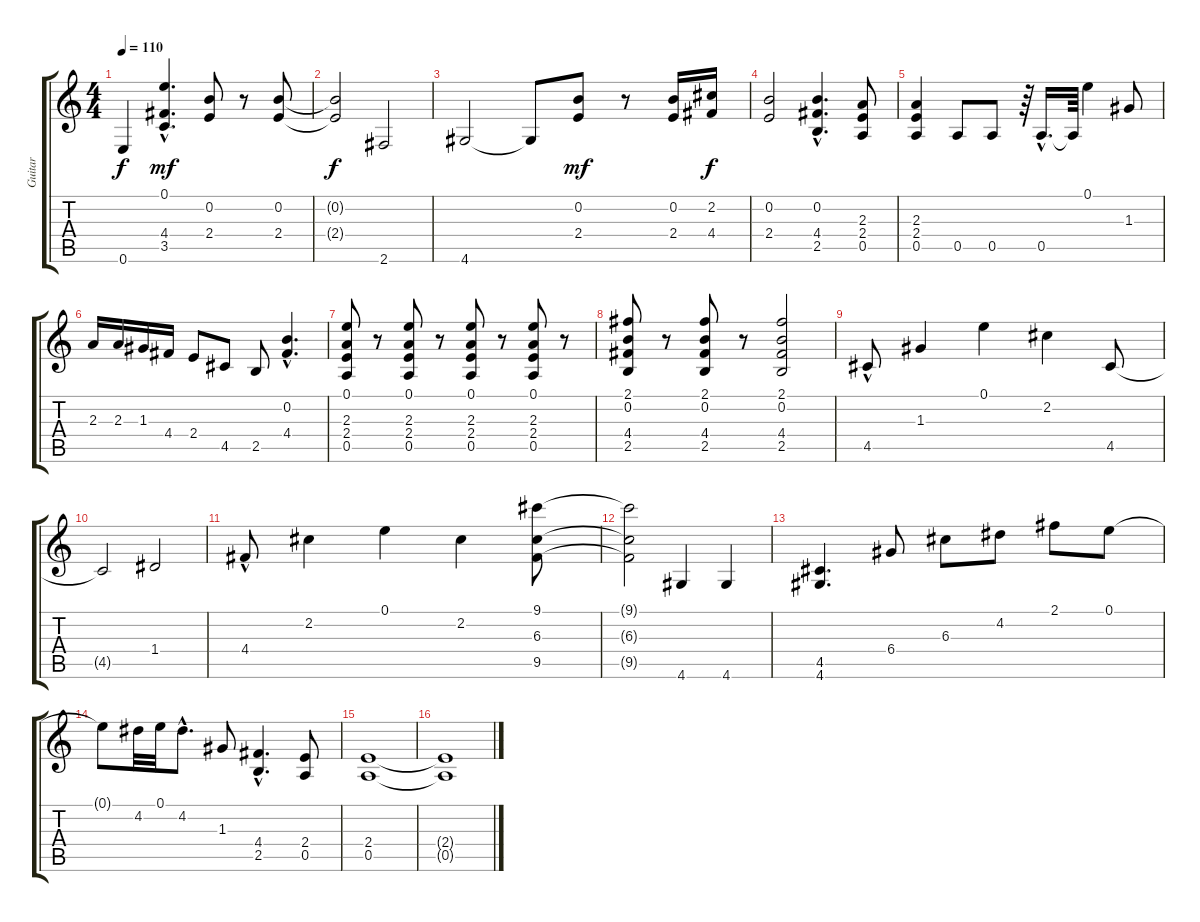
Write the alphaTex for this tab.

\track ("Guitar" "Guitar") {instrument distortionguitar}
\staff {score tabs}
\tuning (E4 B3 G3 D3 A2 E2) {hide}
\ts (4 4)
\tempo 110
\clef g2
\ks c
0.6.4{dy f} (0.1{hac} 4.4{hac} 3.5{hac}).4{d dy mf} (0.2 2.4).8 r.8 (0.2 2.4).8 |
(0.2{t} 2.4{t}).2{dy f} 2.6.2 |
4.6.2 4.6{t}.8 (0.2 2.4).8{dy mf} r.8 (0.2 2.4).16 (2.2 4.4).16{dy f} |
(0.2 2.4).2 (0.2{hac} 4.4{hac} 2.5{hac}).4{d} (2.3 2.4 0.5).8 |
(2.3 2.4 0.5).4 0.5.8 0.5.8 r.64 0.5{hac}.16{d} 0.5{t}.64 0.1.4 1.3.8 |
2.3.16 2.3.16 1.3.16 4.4.16 2.4.8 4.5.8 2.5.8 (0.2{hac} 4.4{hac}).4{d} |
(0.1 2.3 2.4 0.5).8 r.8 (0.1 2.3 2.4 0.5).8 r.8 (0.1 2.3 2.4 0.5).8 r.8 (0.1 2.3 2.4 0.5).8 r.8 |
(2.1 0.2 4.4 2.5).8 r.8 (2.1 0.2 4.4 2.5).8 r.8 (2.1 0.2 4.4 2.5).2 |
4.5{hac}.8 1.3.4 0.1.4 2.2.4 4.5.8 |
4.5{t}.2 1.4.2 |
4.4{hac}.8 2.2.4 0.1.4 2.2.4 (9.1 6.3 9.5).8 |
(9.1{t} 6.3{t} 9.5{t}).2 4.6.4 4.6.4 |
(4.5 4.6).4{d} 6.4.8 6.3.8 4.2.8 2.1.8 0.1.8 |
0.1{t}.8 4.2.32 0.1.32 4.2{hac}.8{d} 1.3.8 (4.4{hac} 2.5{hac}).4{d} (2.4 0.5).8 |
(2.4 0.5).1 |
(2.4{t} 0.5{t}).1
